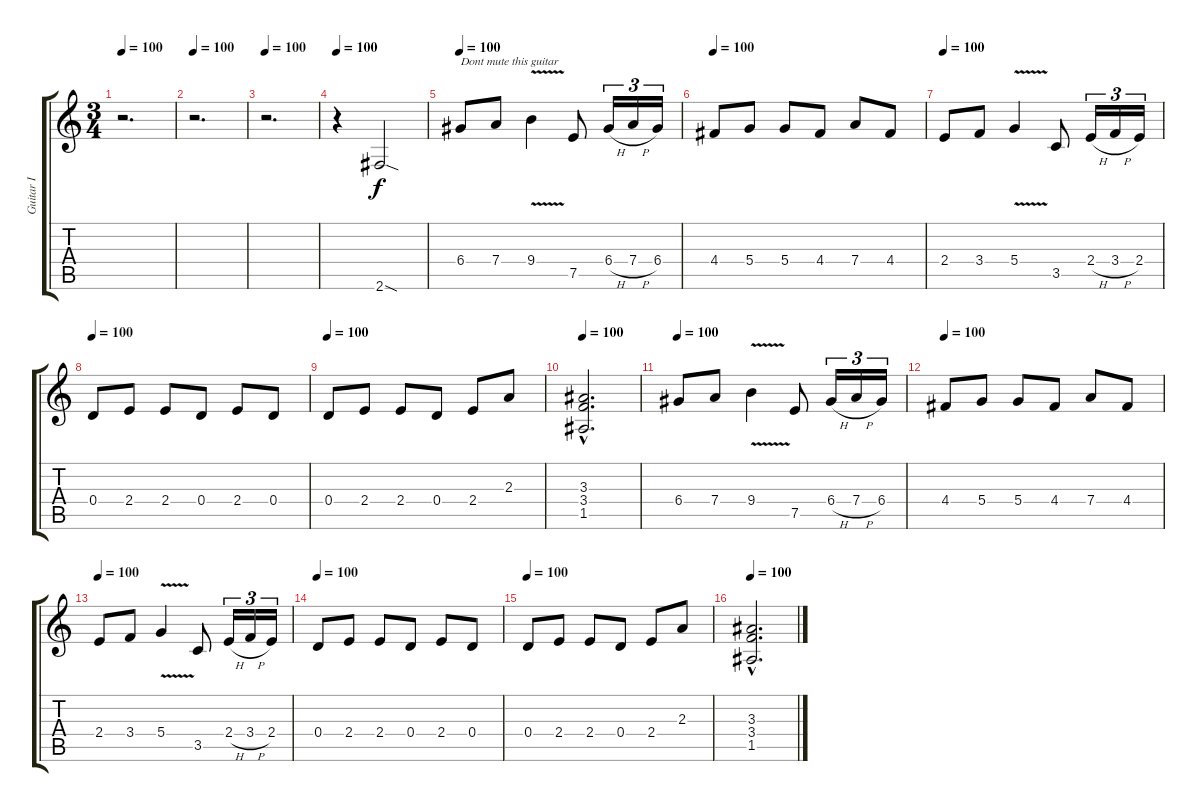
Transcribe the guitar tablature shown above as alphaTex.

\track ("Guitar I" "Guitar I") {instrument distortionguitar}
\staff {score tabs}
\tuning (E4 B3 G3 D3 A2 E2) {hide}
\ts (3 4)
\tempo 100
\clef g2
\ks c
r.2{d dy f} |
\tempo 100
r.2{d} |
\tempo 100
r.2{d} |
\tempo 100
r.4{balance 8} 2.6{sod}.2 |
\tempo 100
6.4.8{txt "Dont mute this guitar"} 7.4.8 9.4{v}.4 7.5.8 6.4{h}.16{tu (3 2)} 7.4{h}.16{tu (3 2)} 6.4.16{tu (3 2)} |
\tempo 100
4.4.8 5.4.8 5.4.8 4.4.8 7.4.8 4.4.8 |
\tempo 100
2.4.8 3.4.8 5.4{v}.4 3.5.8 2.4{h}.16{tu (3 2)} 3.4{h}.16{tu (3 2)} 2.4.16{tu (3 2)} |
\tempo 100
0.4.8 2.4.8 2.4.8 0.4.8 2.4.8 0.4.8 |
\tempo 100
0.4.8 2.4.8 2.4.8 0.4.8 2.4.8 2.3.8 |
\tempo 100
(3.3{hac} 3.4{hac} 1.5{hac}).2{d} |
\tempo 100
6.4.8 7.4.8 9.4{v}.4 7.5.8 6.4{h}.16{tu (3 2)} 7.4{h}.16{tu (3 2)} 6.4.16{tu (3 2)} |
\tempo 100
4.4.8 5.4.8 5.4.8 4.4.8 7.4.8 4.4.8 |
\tempo 100
2.4.8 3.4.8 5.4{v}.4 3.5.8 2.4{h}.16{tu (3 2)} 3.4{h}.16{tu (3 2)} 2.4.16{tu (3 2)} |
\tempo 100
0.4.8 2.4.8 2.4.8 0.4.8 2.4.8 0.4.8 |
\tempo 100
0.4.8 2.4.8 2.4.8 0.4.8 2.4.8 2.3.8 |
\tempo 100
(3.3{hac} 3.4{hac} 1.5{hac}).2{d}
